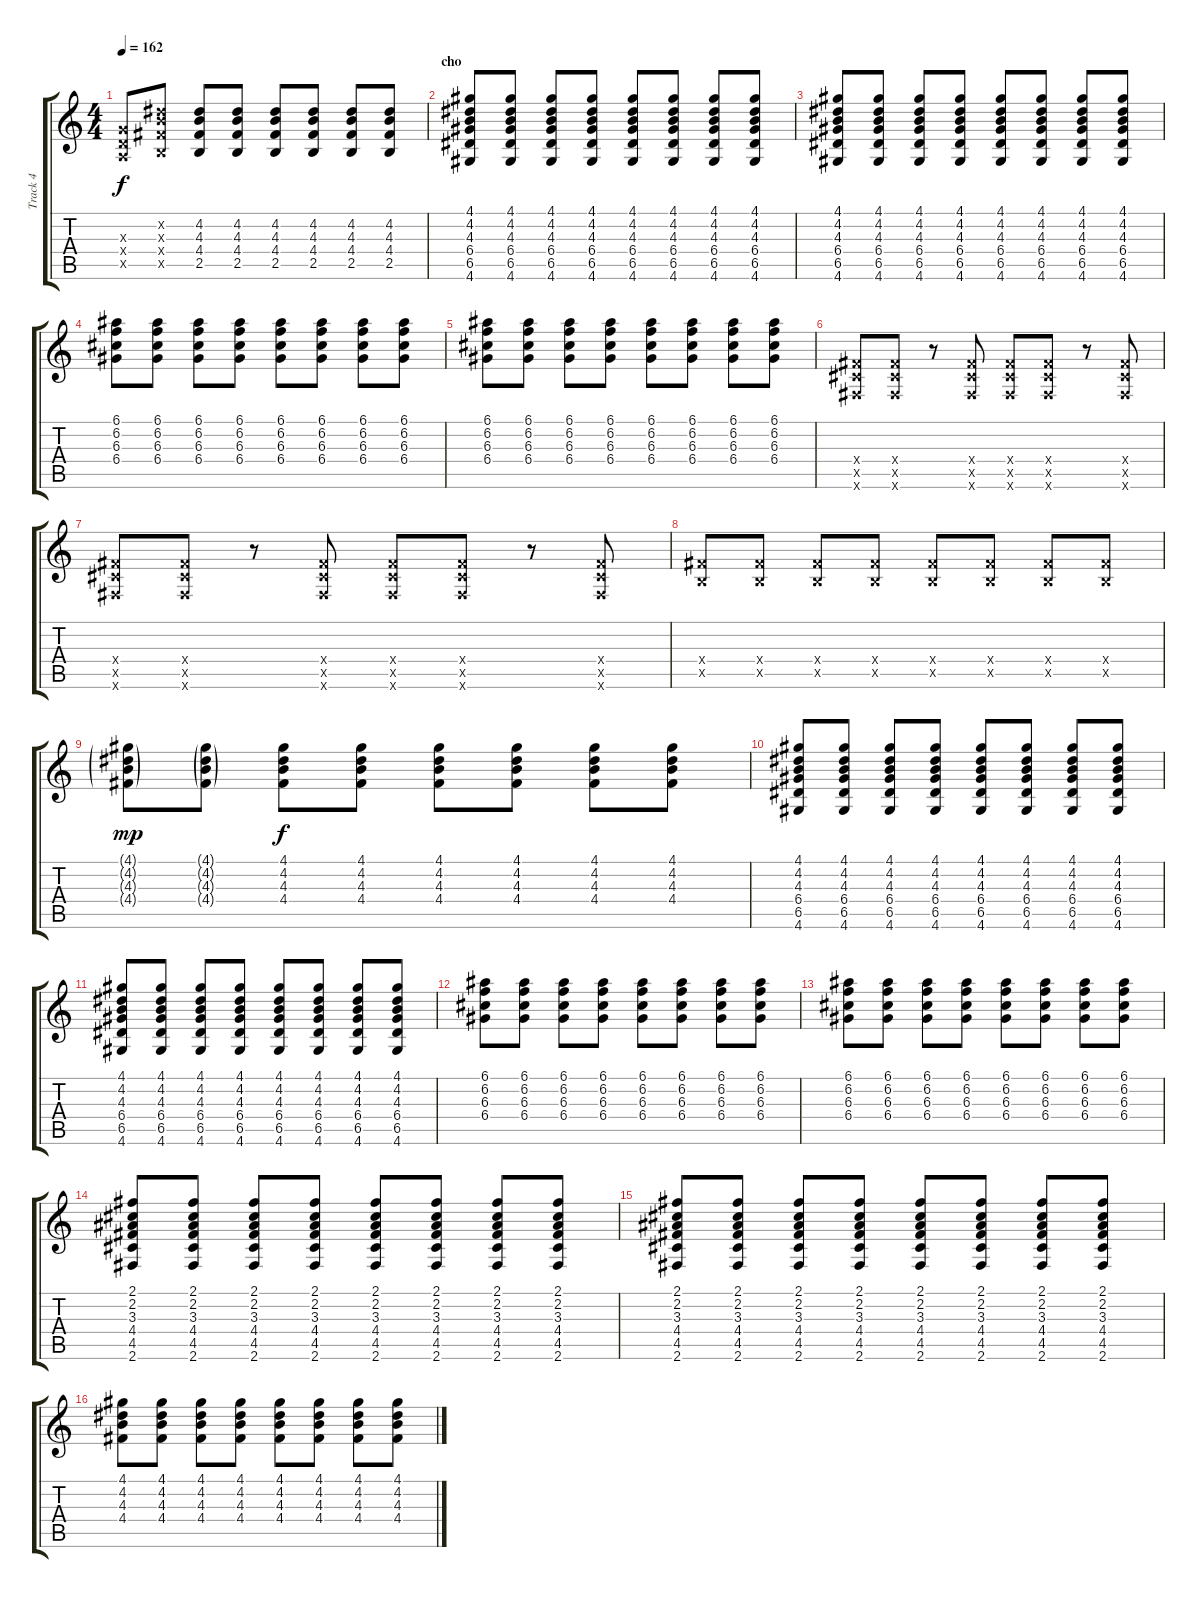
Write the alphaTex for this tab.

\track ("Track 4" "Track 4") {instrument electricguitarclean}
\staff {score tabs}
\tuning (E4 B3 G3 D3 A2 E2) {hide}
\ts (4 4)
\tempo 162
\clef g2
\ks c
(0.3{x} 0.4{x} 0.5{x}).8{dy f} (4.2{x} 4.3{x} 4.4{x} 2.5{x}).8 (4.2 4.3 4.4 2.5).8 (4.2 4.3 4.4 2.5).8 (4.2 4.3 4.4 2.5).8 (4.2 4.3 4.4 2.5).8 (4.2 4.3 4.4 2.5).8 (4.2 4.3 4.4 2.5).8 |
\section ("" "cho")
(4.1 4.2 4.3 6.4 6.5 4.6).8 (4.1 4.2 4.3 6.4 6.5 4.6).8 (4.1 4.2 4.3 6.4 6.5 4.6).8 (4.1 4.2 4.3 6.4 6.5 4.6).8 (4.1 4.2 4.3 6.4 6.5 4.6).8 (4.1 4.2 4.3 6.4 6.5 4.6).8 (4.1 4.2 4.3 6.4 6.5 4.6).8 (4.1 4.2 4.3 6.4 6.5 4.6).8 |
(4.1 4.2 4.3 6.4 6.5 4.6).8 (4.1 4.2 4.3 6.4 6.5 4.6).8 (4.1 4.2 4.3 6.4 6.5 4.6).8 (4.1 4.2 4.3 6.4 6.5 4.6).8 (4.1 4.2 4.3 6.4 6.5 4.6).8 (4.1 4.2 4.3 6.4 6.5 4.6).8 (4.1 4.2 4.3 6.4 6.5 4.6).8 (4.1 4.2 4.3 6.4 6.5 4.6).8 |
(6.1 6.2 6.3 6.4).8 (6.1 6.2 6.3 6.4).8 (6.1 6.2 6.3 6.4).8 (6.1 6.2 6.3 6.4).8 (6.1 6.2 6.3 6.4).8 (6.1 6.2 6.3 6.4).8 (6.1 6.2 6.3 6.4).8 (6.1 6.2 6.3 6.4).8 |
(6.1 6.2 6.3 6.4).8 (6.1 6.2 6.3 6.4).8 (6.1 6.2 6.3 6.4).8 (6.1 6.2 6.3 6.4).8 (6.1 6.2 6.3 6.4).8 (6.1 6.2 6.3 6.4).8 (6.1 6.2 6.3 6.4).8 (6.1 6.2 6.3 6.4).8 |
(4.4{x} 4.5{x} 2.6{x}).8 (4.4{x} 4.5{x} 2.6{x}).8 r.8 (4.4{x} 4.5{x} 2.6{x}).8 (4.4{x} 4.5{x} 2.6{x}).8 (4.4{x} 4.5{x} 2.6{x}).8 r.8 (4.4{x} 4.5{x} 2.6{x}).8 |
(4.4{x} 4.5{x} 2.6{x}).8 (4.4{x} 4.5{x} 2.6{x}).8 r.8 (4.4{x} 4.5{x} 2.6{x}).8 (4.4{x} 4.5{x} 2.6{x}).8 (4.4{x} 4.5{x} 2.6{x}).8 r.8 (4.4{x} 4.5{x} 2.6{x}).8 |
(4.4{x} 2.5{x}).8 (4.4{x} 2.5{x}).8 (4.4{x} 2.5{x}).8 (4.4{x} 2.5{x}).8 (4.4{x} 2.5{x}).8 (4.4{x} 2.5{x}).8 (4.4{x} 2.5{x}).8 (4.4{x} 2.5{x}).8 |
(4.1{g} 4.2{g} 4.3{g} 4.4{g}).8{dy mp} (4.1{g} 4.2{g} 4.3{g} 4.4{g}).8 (4.1 4.2 4.3 4.4).8{dy f} (4.1 4.2 4.3 4.4).8 (4.1 4.2 4.3 4.4).8 (4.1 4.2 4.3 4.4).8 (4.1 4.2 4.3 4.4).8 (4.1 4.2 4.3 4.4).8 |
(4.1 4.2 4.3 6.4 6.5 4.6).8 (4.1 4.2 4.3 6.4 6.5 4.6).8 (4.1 4.2 4.3 6.4 6.5 4.6).8 (4.1 4.2 4.3 6.4 6.5 4.6).8 (4.1 4.2 4.3 6.4 6.5 4.6).8 (4.1 4.2 4.3 6.4 6.5 4.6).8 (4.1 4.2 4.3 6.4 6.5 4.6).8 (4.1 4.2 4.3 6.4 6.5 4.6).8 |
(4.1 4.2 4.3 6.4 6.5 4.6).8 (4.1 4.2 4.3 6.4 6.5 4.6).8 (4.1 4.2 4.3 6.4 6.5 4.6).8 (4.1 4.2 4.3 6.4 6.5 4.6).8 (4.1 4.2 4.3 6.4 6.5 4.6).8 (4.1 4.2 4.3 6.4 6.5 4.6).8 (4.1 4.2 4.3 6.4 6.5 4.6).8 (4.1 4.2 4.3 6.4 6.5 4.6).8 |
(6.1 6.2 6.3 6.4).8 (6.1 6.2 6.3 6.4).8 (6.1 6.2 6.3 6.4).8 (6.1 6.2 6.3 6.4).8 (6.1 6.2 6.3 6.4).8 (6.1 6.2 6.3 6.4).8 (6.1 6.2 6.3 6.4).8 (6.1 6.2 6.3 6.4).8 |
(6.1 6.2 6.3 6.4).8 (6.1 6.2 6.3 6.4).8 (6.1 6.2 6.3 6.4).8 (6.1 6.2 6.3 6.4).8 (6.1 6.2 6.3 6.4).8 (6.1 6.2 6.3 6.4).8 (6.1 6.2 6.3 6.4).8 (6.1 6.2 6.3 6.4).8 |
(2.1 2.2 3.3 4.4 4.5 2.6).8 (2.1 2.2 3.3 4.4 4.5 2.6).8 (2.1 2.2 3.3 4.4 4.5 2.6).8 (2.1 2.2 3.3 4.4 4.5 2.6).8 (2.1 2.2 3.3 4.4 4.5 2.6).8 (2.1 2.2 3.3 4.4 4.5 2.6).8 (2.1 2.2 3.3 4.4 4.5 2.6).8 (2.1 2.2 3.3 4.4 4.5 2.6).8 |
(2.1 2.2 3.3 4.4 4.5 2.6).8 (2.1 2.2 3.3 4.4 4.5 2.6).8 (2.1 2.2 3.3 4.4 4.5 2.6).8 (2.1 2.2 3.3 4.4 4.5 2.6).8 (2.1 2.2 3.3 4.4 4.5 2.6).8 (2.1 2.2 3.3 4.4 4.5 2.6).8 (2.1 2.2 3.3 4.4 4.5 2.6).8 (2.1 2.2 3.3 4.4 4.5 2.6).8 |
(4.1 4.2 4.3 4.4).8 (4.1 4.2 4.3 4.4).8 (4.1 4.2 4.3 4.4).8 (4.1 4.2 4.3 4.4).8 (4.1 4.2 4.3 4.4).8 (4.1 4.2 4.3 4.4).8 (4.1 4.2 4.3 4.4).8 (4.1 4.2 4.3 4.4).8
